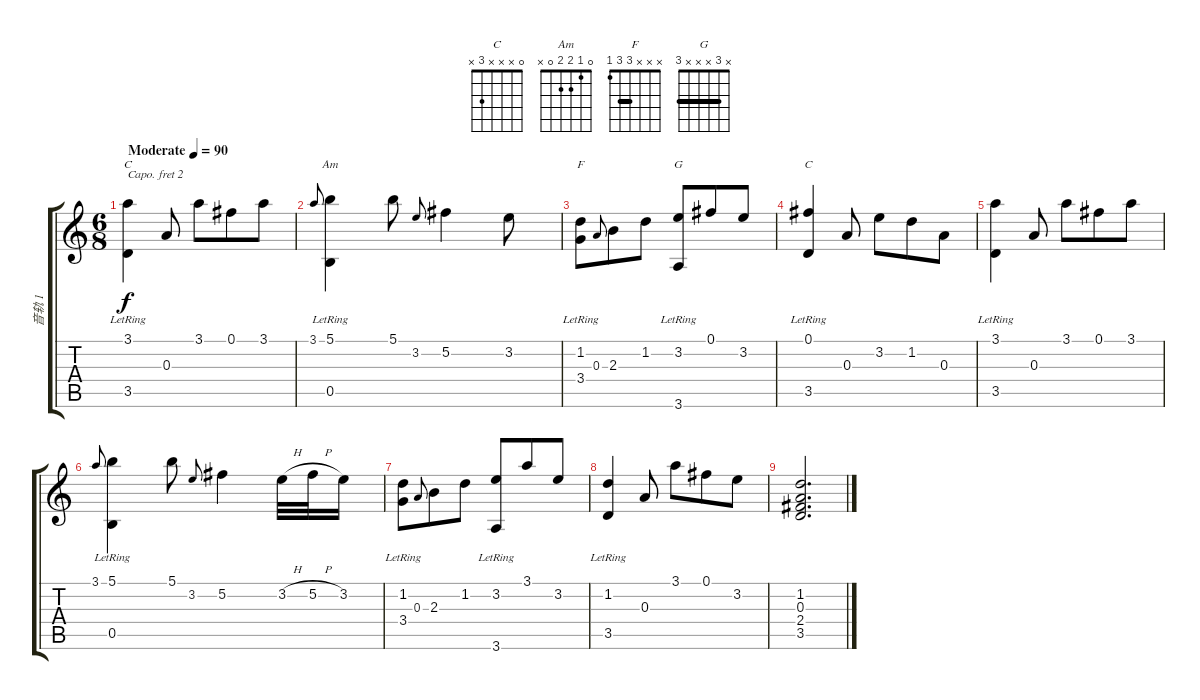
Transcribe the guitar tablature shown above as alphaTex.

\track ("音轨 1" "音轨 1") {instrument acousticguitarsteel}
\staff {score tabs}
\capo 2
\tuning (E4 B3 G3 D3 A2 E2) {hide}
\chord ("C" 3 x x x 3 x) {barre 3}
\chord ("Am" 0 1 2 2 0 x)
\chord ("F" x x x 3 3 1) {barre 3}
\chord ("G" x 3 x x x 3) {barre 3}
\chord ("C" 0 x x x 3 x)
\ts (6 8)
\tempo (90 "Moderate")
\clef g2
\ks c
(3.1 3.5{lr}).4{ch "C" dy f instrument acousticguitarsteel} 0.3.8 3.1.8 0.1.8 3.1.8 |
3.1.8{gr onbeat} (5.1 0.5{lr}).4{ch "Am"} 5.1.8 3.2.8{gr onbeat} 5.2.4 3.2.8 |
(1.2 3.4{lr}).8{ch "F"} 0.3.8{gr onbeat} 2.3.8 1.2.8 (3.2 3.6{lr}).8{ch "G"} 0.1.8 3.2.8 |
(0.1 3.5{lr}).4{ch "C"} 0.3.8 3.2.8 1.2.8 0.3.8 |
(3.1 3.5{lr}).4 0.3.8 3.1.8 0.1.8 3.1.8 |
3.1.8{gr onbeat} (5.1 0.5{lr}).4 5.1.8 3.2.8{gr onbeat} 5.2.4 3.2{h}.32 5.2{h}.32 3.2.16 |
(1.2 3.4{lr}).8 0.3.8{gr onbeat} 2.3.8 1.2.8 (3.2 3.6{lr}).8 3.1.8 3.2.8 |
(1.2 3.5{lr}).4 0.3.8 3.1.8 0.1.8 3.2.8 |
(1.2 0.3 2.4 3.5).2{d}
